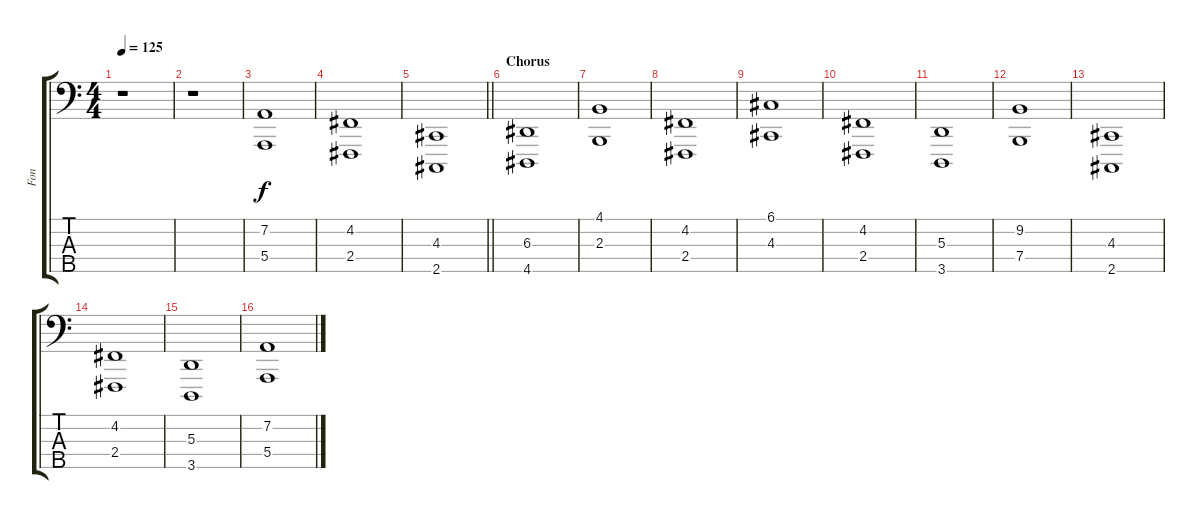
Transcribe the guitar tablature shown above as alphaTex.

\track ("Fon" "Fon") {instrument stringensemble1}
\staff {score tabs}
\tuning (G2 D2 A1 E1 B0) {hide}
\ts (4 4)
\tempo 125
\clef f4
\ks c
r.1{dy f} |
r.1 |
(7.2 5.4).1 |
(4.2 2.4).1 |
\barLineRight lightlight
(4.3 2.5).1 |
\section ("" "Chorus ")
(6.3 4.5).1 |
(4.1 2.3).1 |
(4.2 2.4).1 |
(6.1 4.3).1 |
(4.2 2.4).1 |
(5.3 3.5).1 |
(9.2 7.4).1 |
(4.3 2.5).1 |
(4.2 2.4).1 |
(5.3 3.5).1 |
(7.2 5.4).1
